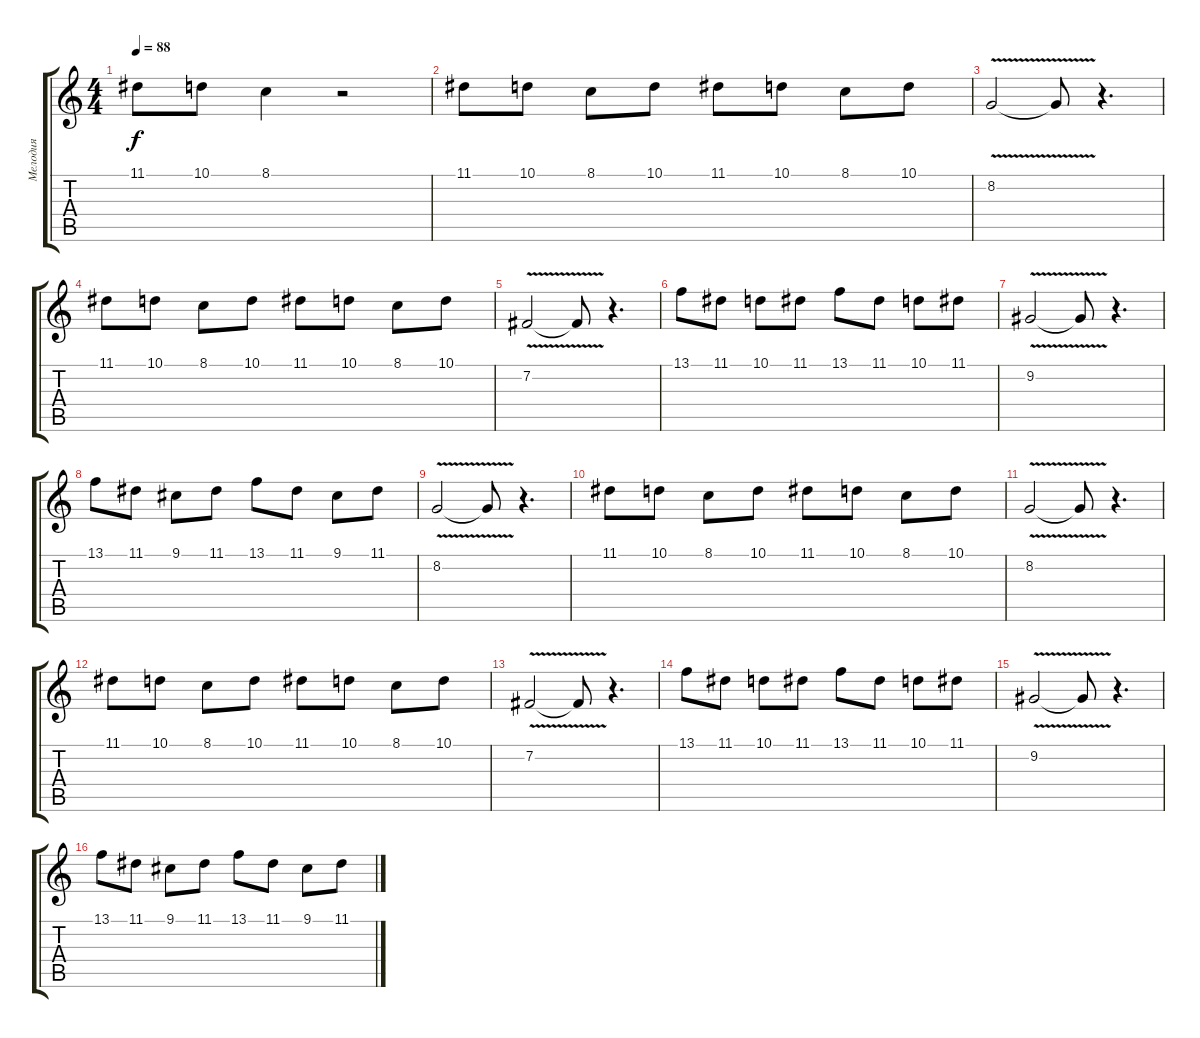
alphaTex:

\track ("Мелодия" "Мелодия") {instrument whistle}
\staff {score tabs}
\tuning (E4 B3 G3 D3 A2 E2) {hide}
\ts (4 4)
\tempo 88
\clef g2
\ks c
11.1.8{dy f instrument whistle} 10.1.8 8.1.4 r.2 |
11.1.8 10.1.8 8.1.8 10.1.8 11.1.8 10.1.8 8.1.8 10.1.8 |
8.2{v}.2 8.2{t}.8 r.4{d} |
11.1.8 10.1.8 8.1.8 10.1.8 11.1.8 10.1.8 8.1.8 10.1.8 |
7.2{v}.2 7.2{t}.8 r.4{d} |
13.1.8 11.1.8 10.1.8 11.1.8 13.1.8 11.1.8 10.1.8 11.1.8 |
9.2{v}.2 9.2{t}.8 r.4{d} |
13.1.8 11.1.8 9.1.8 11.1.8 13.1.8 11.1.8 9.1.8 11.1.8 |
8.2{v}.2 8.2{t}.8 r.4{d} |
11.1.8 10.1.8 8.1.8 10.1.8 11.1.8 10.1.8 8.1.8 10.1.8 |
8.2{v}.2 8.2{t}.8 r.4{d} |
11.1.8 10.1.8 8.1.8 10.1.8 11.1.8 10.1.8 8.1.8 10.1.8 |
7.2{v}.2 7.2{t}.8 r.4{d} |
13.1.8 11.1.8 10.1.8 11.1.8 13.1.8 11.1.8 10.1.8 11.1.8 |
9.2{v}.2 9.2{t}.8 r.4{d} |
13.1.8 11.1.8 9.1.8 11.1.8 13.1.8 11.1.8 9.1.8 11.1.8
